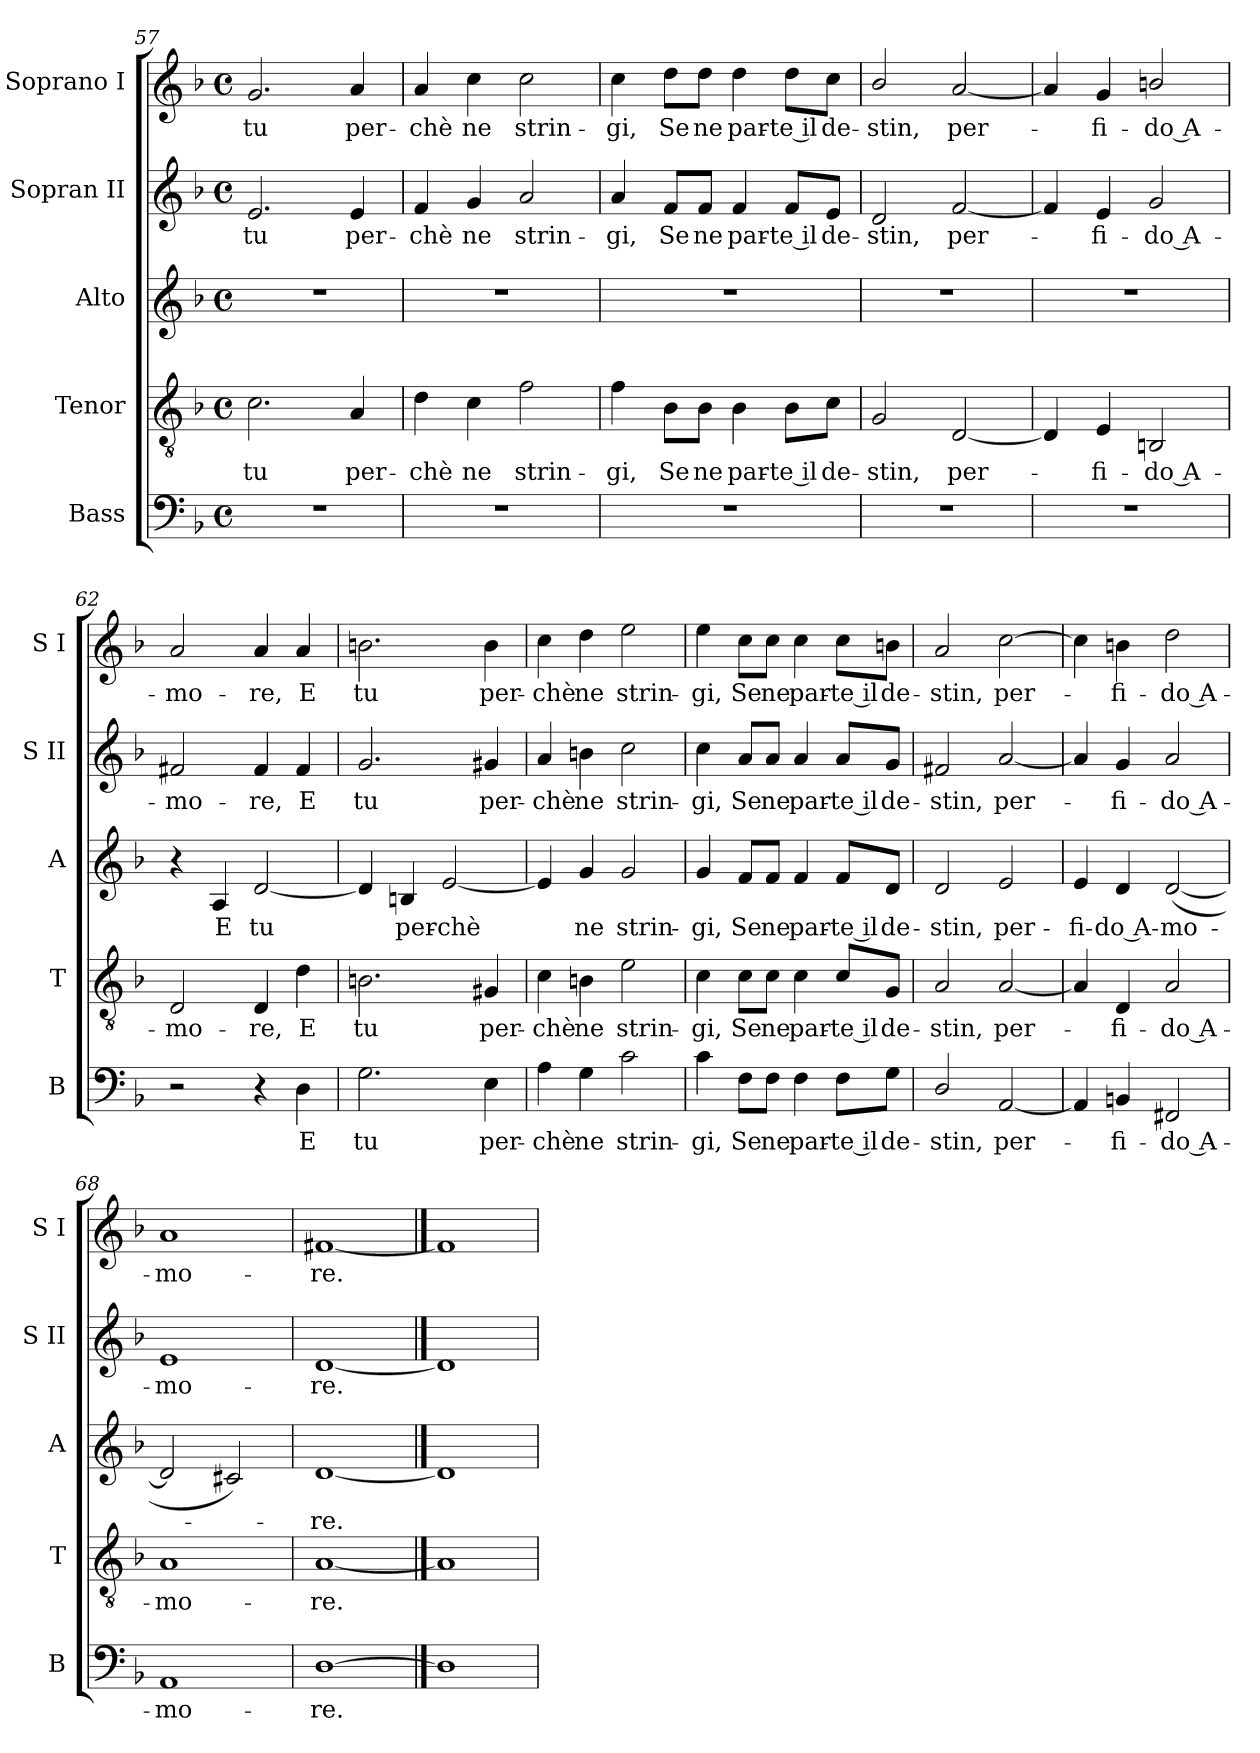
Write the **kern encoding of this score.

**kern	**text	**kern	**text	**kern	**text	**kern	**text	**kern	**text
*part5	*part5	*part4	*part4	*part3	*part3	*part2	*part2	*part1	*part1
*staff5	*staff5	*staff4	*staff4	*staff3	*staff3	*staff2	*staff2	*staff1	*staff1
*I"Bass	*	*I"Tenor	*	*I"Alto	*	*I"Sopran II	*	*I"Soprano I	*
*I'B	*	*I'T	*	*I'A	*	*I'S II	*	*I'S I	*
*clefF4	*	*clefGv2	*	*clefG2	*	*clefG2	*	*clefG2	*
*k[b-]	*	*k[b-]	*	*k[b-]	*	*k[b-]	*	*k[b-]	*
*F:	*	*F:	*	*F:	*	*F:	*	*F:	*
*M4/4	*	*M4/4	*	*M4/4	*	*M4/4	*	*M4/4	*
*met(c)	*	*met(c)	*	*met(c)	*	*met(c)	*	*met(c)	*
=57	=57	=57	=57	=57	=57	=57	=57	=57	=57
!	!	!	!LO:LY:b	!	!	!	!LO:LY:b	!	!LO:LY:b
1r	.	2.c\	tu	1r	.	2.e/	tu	2.g/	tu
!	!	!	!LO:LY:b	!	!	!	!LO:LY:b	!	!LO:LY:b
.	.	4A/	per-	.	.	4e/	per-	4a/	per-
=58	=58	=58	=58	=58	=58	=58	=58	=58	=58
!	!	!	!LO:LY:b	!	!	!	!LO:LY:b	!	!LO:LY:b
1r	.	4d\	-chè	1r	.	4f/	-chè	4a/	-chè
!	!	!	!LO:LY:b	!	!	!	!LO:LY:b	!	!LO:LY:b
.	.	4c\	ne	.	.	4g/	ne	4cc\	ne
!	!	!	!LO:LY:b	!	!	!	!LO:LY:b	!	!LO:LY:b
.	.	2f\	strin-	.	.	2a/	strin-	2cc\	strin-
=59	=59	=59	=59	=59	=59	=59	=59	=59	=59
!	!	!	!LO:LY:b	!	!	!	!LO:LY:b	!	!LO:LY:b
1r	.	4f\	-gi,	1r	.	4a/	-gi,	4cc\	-gi,
!	!	!	!LO:LY:b	!	!	!	!LO:LY:b	!	!LO:LY:b
.	.	8B-\L	Se	.	.	8f/L	Se	8dd\L	Se
!	!	!	!LO:LY:b	!	!	!	!LO:LY:b	!	!LO:LY:b
.	.	8B-\J	ne	.	.	8f/J	ne	8dd\J	ne
!	!	!	!LO:LY:b	!	!	!	!LO:LY:b	!	!LO:LY:b
.	.	4B-\	par-	.	.	4f/	par-	4dd\	par-
!	!	!	!LO:LY:b	!	!	!	!LO:LY:b	!	!LO:LY:b
.	.	8B-\L	-te il	.	.	8f/L	-te il	8dd\L	-te il
!	!	!	!LO:LY:b	!	!	!	!LO:LY:b	!	!LO:LY:b
.	.	8c\J	de-	.	.	8e/J	de-	8cc\J	de-
=60	=60	=60	=60	=60	=60	=60	=60	=60	=60
!	!	!	!LO:LY:b	!	!	!	!LO:LY:b	!	!LO:LY:b
1r	.	2G/	-stin,	1r	.	2d/	-stin,	2b-/	-stin,
!	!	!	!LO:LY:b	!	!	!	!LO:LY:b	!	!LO:LY:b
.	.	[2D/	per-	.	.	[2f/	per-	[2a/	per-
=61	=61	=61	=61	=61	=61	=61	=61	=61	=61
1r	.	4D/]	.	1r	.	4f/]	.	4a/]	.
!	!	!	!LO:LY:b	!	!	!	!LO:LY:b	!	!LO:LY:b
.	.	4E/	fi-	.	.	4e/	fi-	4g/	fi-
!	!	!	!LO:LY:b	!	!	!	!LO:LY:b	!	!LO:LY:b
.	.	2BBn/	-do A-	.	.	2g/	-do A-	2bn/	-do A-
!!LO:LB:g=z
=62	=62	=62	=62	=62	=62	=62	=62	=62	=62
!	!	!	!LO:LY:b	!	!	!	!LO:LY:b	!	!LO:LY:b
2r	.	2D/	-mo-	4r	.	2f#X/	-mo-	2a/	-mo-
!	!	!	!	!	!LO:LY:b	!	!	!	!
.	.	.	.	4A/	E	.	.	.	.
!	!	!	!LO:LY:b	!	!LO:LY:b	!	!LO:LY:b	!	!LO:LY:b
4r	.	4D/	-re,	[2d/	tu	4f#/	-re,	4a/	-re,
!	!LO:LY:b	!	!LO:LY:b	!	!	!	!LO:LY:b	!	!LO:LY:b
4D\	E	4d\	E	.	.	4f#/	E	4a/	E
=63	=63	=63	=63	=63	=63	=63	=63	=63	=63
!	!LO:LY:b	!	!LO:LY:b	!	!	!	!LO:LY:b	!	!LO:LY:b
2.G\	tu	2.Bn\	tu	4d/]	.	2.g/	tu	2.bn\	tu
!	!	!	!	!	!LO:LY:b	!	!	!	!
.	.	.	.	4Bn/	per-	.	.	.	.
!	!	!	!	!	!LO:LY:b	!	!	!	!
.	.	.	.	[2e/	-chè	.	.	.	.
!	!LO:LY:b	!	!LO:LY:b	!	!	!	!LO:LY:b	!	!LO:LY:b
4E\	per-	4G#X/	per-	.	.	4g#X/	per-	4b\	per-
=64	=64	=64	=64	=64	=64	=64	=64	=64	=64
!	!LO:LY:b	!	!LO:LY:b	!	!	!	!LO:LY:b	!	!LO:LY:b
4A\	-chè	4c\	-chè	4e/]	.	4a/	-chè	4cc\	-chè
!	!LO:LY:b	!	!LO:LY:b	!	!LO:LY:b	!	!LO:LY:b	!	!LO:LY:b
4G\	ne	4Bn\	ne	4g/	ne	4bn\	ne	4dd\	ne
!	!LO:LY:b	!	!LO:LY:b	!	!LO:LY:b	!	!LO:LY:b	!	!LO:LY:b
2c\	strin-	2e\	strin-	2g/	strin-	2cc\	strin-	2ee\	strin-
=65	=65	=65	=65	=65	=65	=65	=65	=65	=65
!	!LO:LY:b	!	!LO:LY:b	!	!LO:LY:b	!	!LO:LY:b	!	!LO:LY:b
4c\	-gi,	4c\	-gi,	4g/	-gi,	4cc\	-gi,	4ee\	-gi,
!	!LO:LY:b	!	!LO:LY:b	!	!LO:LY:b	!	!LO:LY:b	!	!LO:LY:b
8F\L	Se	8c\L	Se	8f/L	Se	8a/L	Se	8cc\L	Se
!	!LO:LY:b	!	!LO:LY:b	!	!LO:LY:b	!	!LO:LY:b	!	!LO:LY:b
8F\J	ne	8c\J	ne	8f/J	ne	8a/J	ne	8cc\J	ne
!	!LO:LY:b	!	!LO:LY:b	!	!LO:LY:b	!	!LO:LY:b	!	!LO:LY:b
4F\	par-	4c\	par-	4f/	par-	4a/	par-	4cc\	par-
!	!LO:LY:b	!	!LO:LY:b	!	!LO:LY:b	!	!LO:LY:b	!	!LO:LY:b
8F\L	-te il	8c/L	-te il	8f/L	-te il	8a/L	-te il	8cc\L	-te il
!	!LO:LY:b	!	!LO:LY:b	!	!LO:LY:b	!	!LO:LY:b	!	!LO:LY:b
8G\J	de-	8G/J	de-	8d/J	de-	8g/J	de-	8bn\J	de-
=66	=66	=66	=66	=66	=66	=66	=66	=66	=66
!	!LO:LY:b	!	!LO:LY:b	!	!LO:LY:b	!	!LO:LY:b	!	!LO:LY:b
2D/	-stin,	2A/	-stin,	2d/	-stin,	2f#X/	-stin,	2a/	-stin,
!	!LO:LY:b	!	!LO:LY:b	!	!LO:LY:b	!	!LO:LY:b	!	!LO:LY:b
[2AA/	per-	[2A/	per-	2e/	per-	[2a/	per-	[2cc\	per-
=67	=67	=67	=67	=67	=67	=67	=67	=67	=67
!	!	!	!	!	!LO:LY:b	!	!	!	!
4AA/]	.	4A/]	.	4e/	-fi-	4a/]	.	4cc\]	.
!	!LO:LY:b	!	!LO:LY:b	!	!LO:LY:b	!	!LO:LY:b	!	!LO:LY:b
4BBn/	fi-	4D/	fi-	4d/	-do A-	4g/	fi-	4bn\	fi-
!	!LO:LY:b	!	!LO:LY:b	!	!LO:LY:b	!	!LO:LY:b	!	!LO:LY:b
2FF#X/	-do A-	2A/	-do A-	(<[2d/	-mo-	2a/	-do A-	2dd\	-do A-
=68	=68	=68	=68	=68	=68	=68	=68	=68	=68
!	!LO:LY:b	!	!LO:LY:b	!	!	!	!LO:LY:b	!	!LO:LY:b
1AA	-mo-	1A	-mo-	2d/]	.	1e	-mo-	1a	-mo-
.	.	.	.	2c#X/)	.	.	.	.	.
=69	=69	=69	=69	=69	=69	=69	=69	=69	=69
!	!LO:LY:b	!	!LO:LY:b	!	!LO:LY:b	!	!LO:LY:b	!	!LO:LY:b
[1D	-re.	[1A	-re.	[1d	re.	[1d	-re.	[1f#X	-re.
==70	==70	==70	==70	==70	==70	==70	==70	==70	==70
1D]	.	1A]	.	1d]	.	1d]	.	1f#]	.
=	=	=	=	=	=	=	=	=	=
*-	*-	*-	*-	*-	*-	*-	*-	*-	*-
